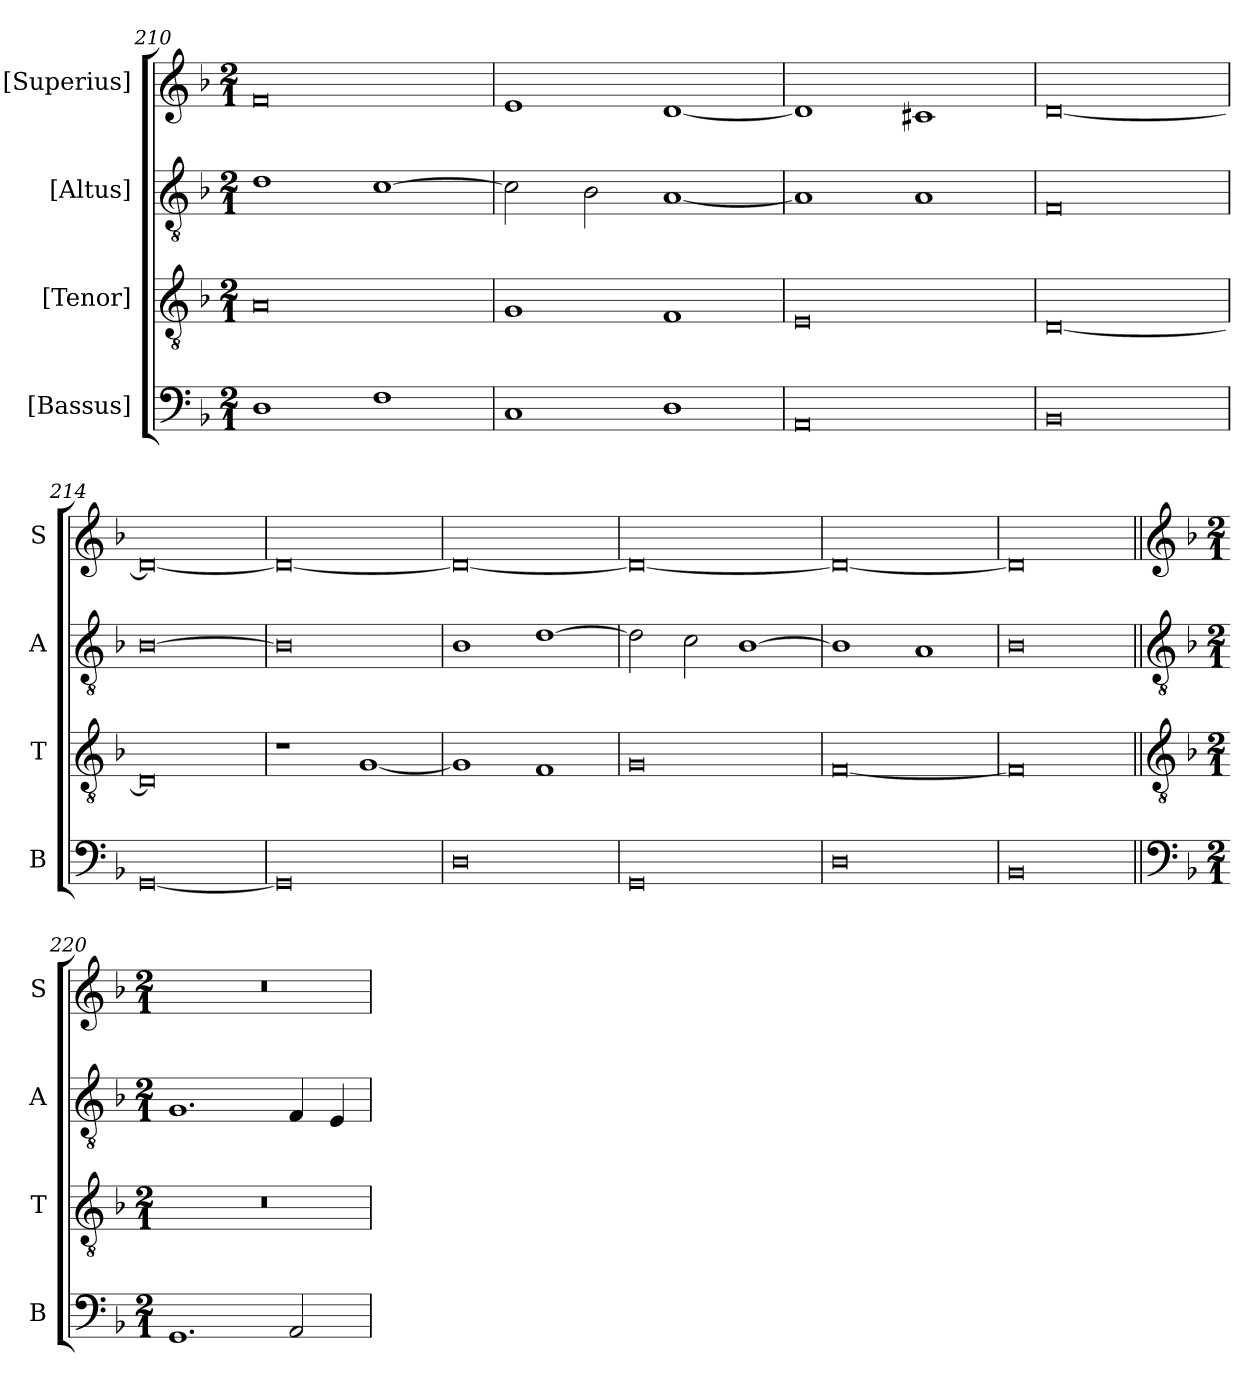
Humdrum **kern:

**kern	**kern	**kern	**kern
*part4	*part3	*part2	*part1
*staff4	*staff3	*staff2	*staff1
*I"[Bassus]	*I"[Tenor]	*I"[Altus]	*I"[Superius]
*I'B	*I'T	*I'A	*I'S
*clefF4	*clefGv2	*clefGv2	*clefG2
*k[b-]	*k[b-]	*k[b-]	*k[b-]
*M2/1	*M2/1	*M2/1	*M2/1
=210	=210	=210	=210
1D	0A	1d	0f
1F	.	[1c	.
=211	=211	=211	=211
1C	1G	2c]	1e
.	.	2B-	.
1D	1F	[1A	[1d
=212	=212	=212	=212
0AA	0E	1A]	1d]
.	.	1A	1c#X
=213	=213	=213	=213
0BB-	[0D	0F	[0d
=214	=214	=214	=214
[0GG	0D]	[0B-	0d_
=215	=215	=215	=215
0GG]	1r	0B-]	0d_
.	[1G	.	.
=216	=216	=216	=216
0D	1G]	1B-	0d_
.	1F	[1d	.
=217	=217	=217	=217
0GG	0G	2d]	0d_
.	.	2c	.
.	.	[1B-	.
=218	=218	=218	=218
0D	[0F	1B-]	0d_
.	.	1A	.
=219	=219	=219	=219
0BB-	0F]	0B-	0d]
!!LO:LB:g=z
=220||	=220||	=220||	=220||
*clefF4	*clefGv2	*clefGv2	*clefG2
*k[b-]	*k[b-]	*k[b-]	*k[b-]
*M2/1	*M2/1	*M2/1	*M2/1
1.GG	0r	1.G	0r
2AA	.	4F	.
.	.	4E	.
=	=	=	=
*-	*-	*-	*-
